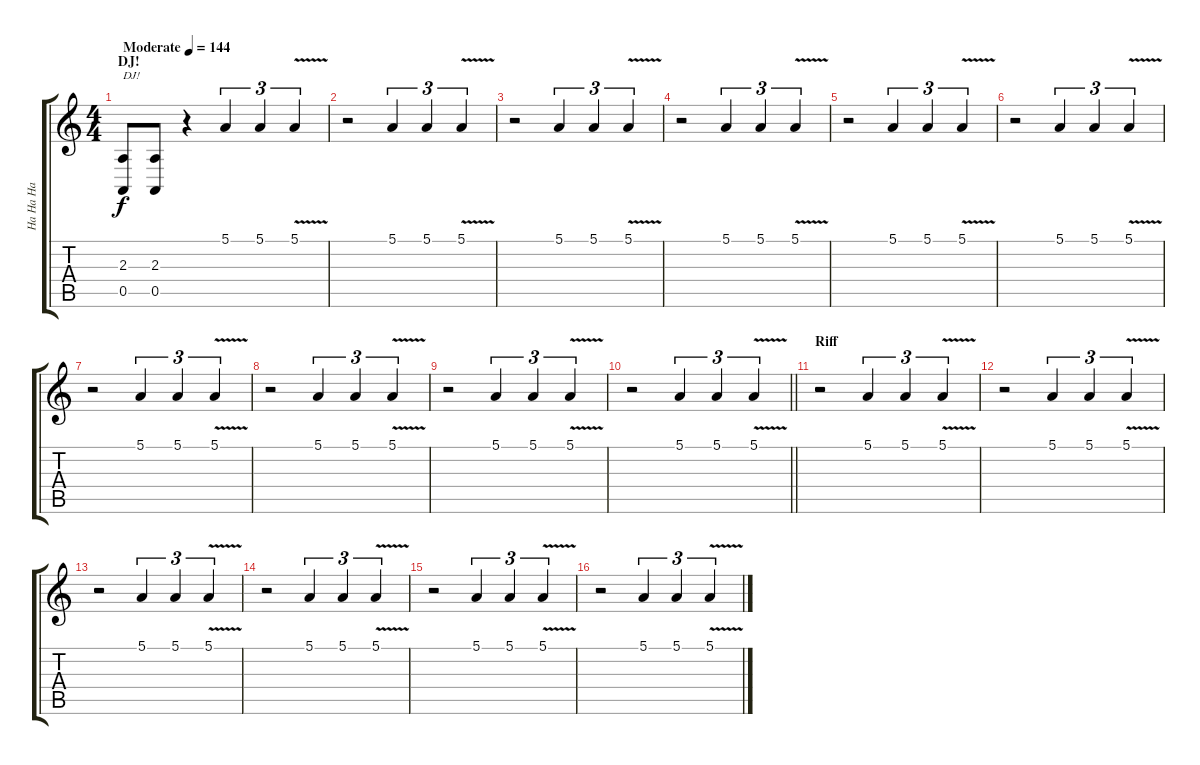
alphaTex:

\track ("Ha Ha Ha" "Ha Ha Ha") {instrument choiraahs}
\staff {score tabs}
\tuning (E4 B3 G3 D3 A2 E2) {hide}
\ts (4 4)
\section ("" "DJ!")
\tempo (144 "Moderate")
\clef g2
\ks c
(2.3 0.5).8{txt "DJ!" dy f instrument choiraahs} (2.3 0.5).8 r.4 5.1.4{tu (3 2)} 5.1.4{tu (3 2)} 5.1{v}.4{tu (3 2)} |
r.2 5.1.4{tu (3 2)} 5.1.4{tu (3 2)} 5.1{v}.4{tu (3 2)} |
r.2 5.1.4{tu (3 2)} 5.1.4{tu (3 2)} 5.1{v}.4{tu (3 2)} |
r.2 5.1.4{tu (3 2)} 5.1.4{tu (3 2)} 5.1{v}.4{tu (3 2)} |
r.2 5.1.4{tu (3 2)} 5.1.4{tu (3 2)} 5.1{v}.4{tu (3 2)} |
r.2 5.1.4{tu (3 2)} 5.1.4{tu (3 2)} 5.1{v}.4{tu (3 2)} |
r.2 5.1.4{tu (3 2)} 5.1.4{tu (3 2)} 5.1{v}.4{tu (3 2)} |
r.2 5.1.4{tu (3 2)} 5.1.4{tu (3 2)} 5.1{v}.4{tu (3 2)} |
r.2 5.1.4{tu (3 2)} 5.1.4{tu (3 2)} 5.1{v}.4{tu (3 2)} |
\barLineRight lightlight
r.2 5.1.4{tu (3 2)} 5.1.4{tu (3 2)} 5.1{v}.4{tu (3 2)} |
\section ("" "Riff")
r.2 5.1.4{tu (3 2)} 5.1.4{tu (3 2)} 5.1{v}.4{tu (3 2)} |
r.2 5.1.4{tu (3 2)} 5.1.4{tu (3 2)} 5.1{v}.4{tu (3 2)} |
r.2 5.1.4{tu (3 2)} 5.1.4{tu (3 2)} 5.1{v}.4{tu (3 2)} |
r.2 5.1.4{tu (3 2)} 5.1.4{tu (3 2)} 5.1{v}.4{tu (3 2)} |
r.2 5.1.4{tu (3 2)} 5.1.4{tu (3 2)} 5.1{v}.4{tu (3 2)} |
r.2 5.1.4{tu (3 2)} 5.1.4{tu (3 2)} 5.1{v}.4{tu (3 2)}
